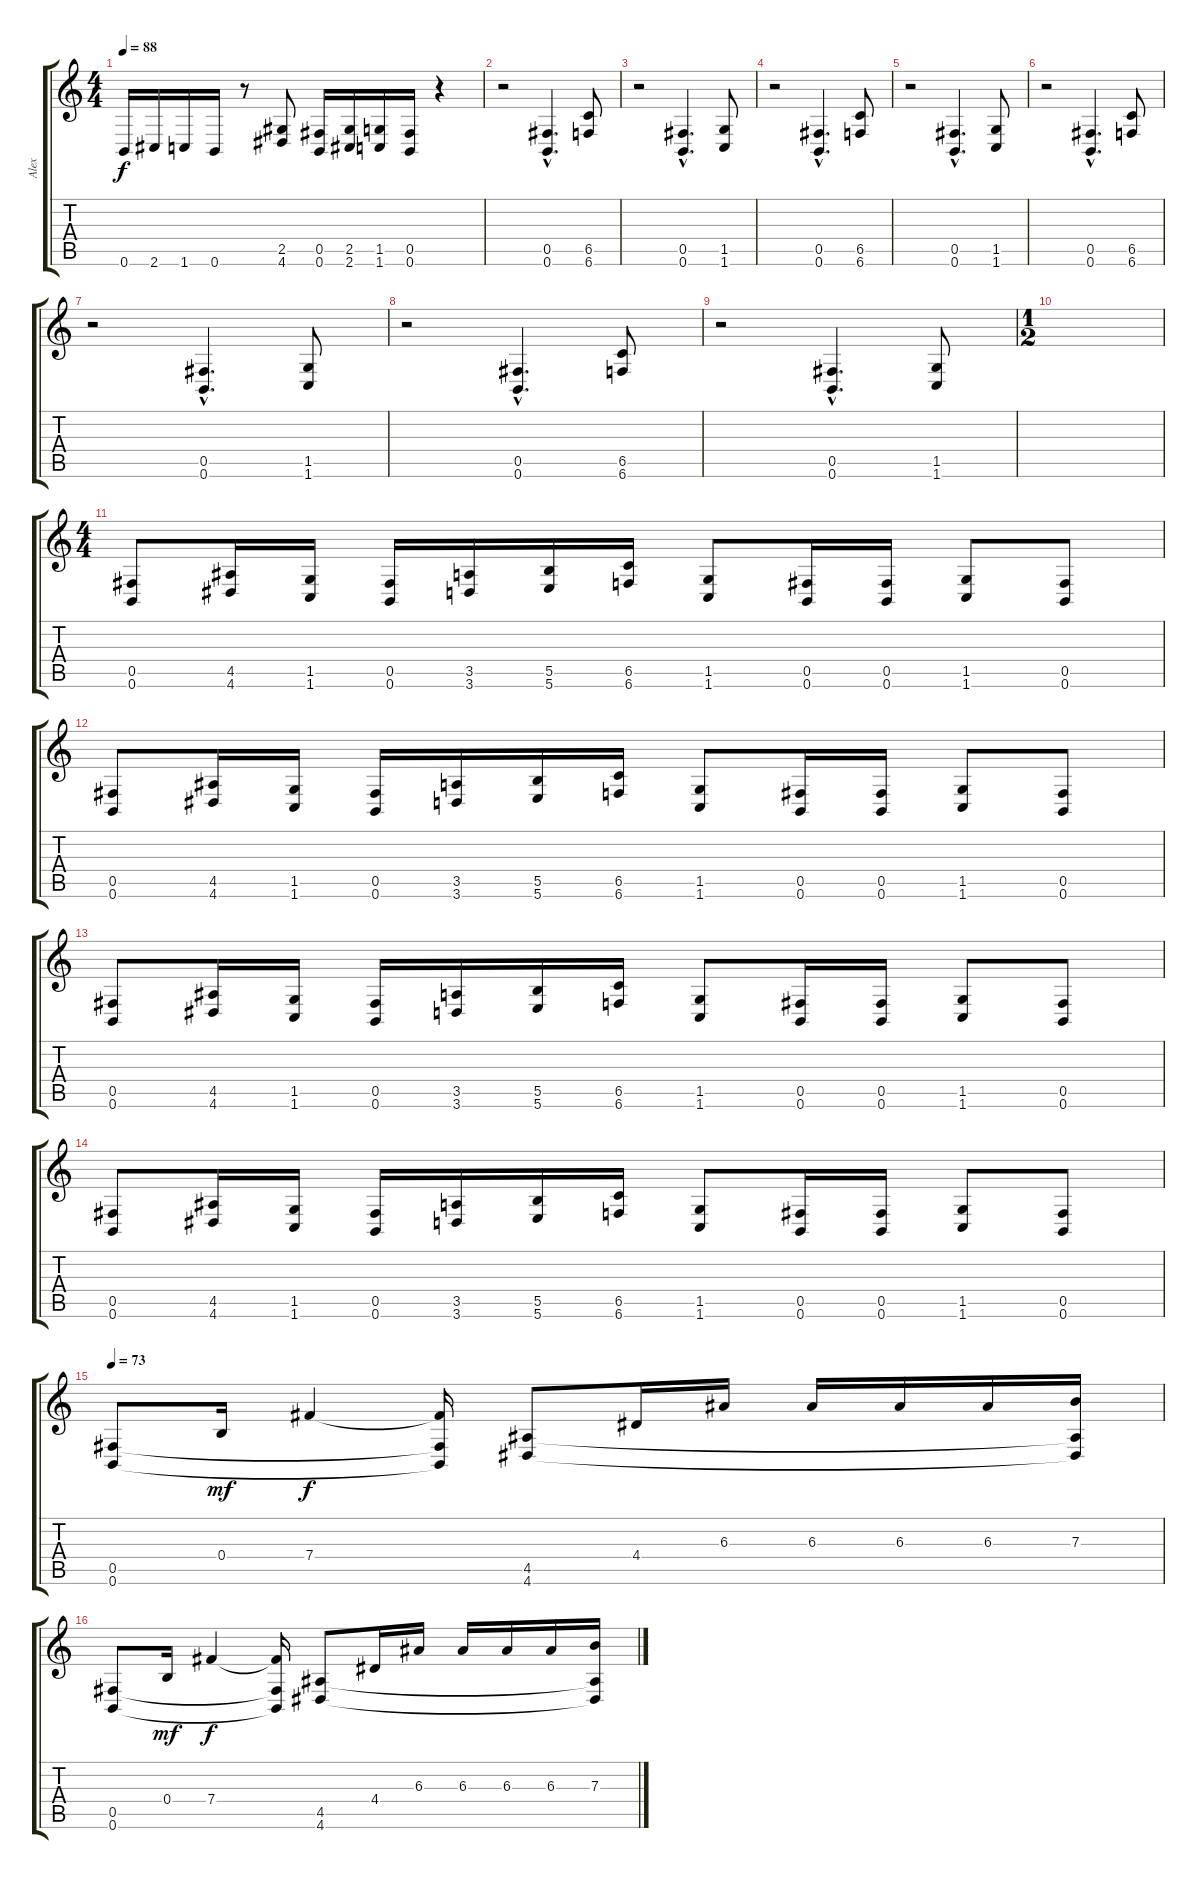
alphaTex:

\track ("Alex" "Alex") {instrument distortionguitar}
\staff {score tabs}
\tuning (Db4 Ab3 E3 B2 Gb2 B1) {hide}
\ts (4 4)
\tempo 88
\clef g2
\ks c
0.6.16{dy f} 2.6.16 1.6.16 0.6.16 r.8 (2.5 4.6).8 (0.5 0.6).16 (2.5 2.6).16 (1.5 1.6).16 (0.5 0.6).16 r.4 |
r.2 (0.5{hac} 0.6{hac}).4{d} (6.5 6.6).8 |
r.2 (0.5{hac} 0.6{hac}).4{d} (1.5 1.6).8 |
r.2 (0.5{hac} 0.6{hac}).4{d} (6.5 6.6).8 |
r.2 (0.5{hac} 0.6{hac}).4{d} (1.5 1.6).8 |
r.2 (0.5{hac} 0.6{hac}).4{d} (6.5 6.6).8 |
r.2 (0.5{hac} 0.6{hac}).4{d} (1.5 1.6).8 |
r.2 (0.5{hac} 0.6{hac}).4{d} (6.5 6.6).8 |
r.2 (0.5{hac} 0.6{hac}).4{d} (1.5 1.6).8 |
\ts (1 2)
|
\ts (4 4)
(0.5 0.6).8 (4.5 4.6).16 (1.5 1.6).16 (0.5 0.6).16 (3.5 3.6).16 (5.5 5.6).16 (6.5 6.6).16 (1.5 1.6).8 (0.5 0.6).16 (0.5 0.6).16 (1.5 1.6).8 (0.5 0.6).8 |
(0.5 0.6).8 (4.5 4.6).16 (1.5 1.6).16 (0.5 0.6).16 (3.5 3.6).16 (5.5 5.6).16 (6.5 6.6).16 (1.5 1.6).8 (0.5 0.6).16 (0.5 0.6).16 (1.5 1.6).8 (0.5 0.6).8 |
(0.5 0.6).8 (4.5 4.6).16 (1.5 1.6).16 (0.5 0.6).16 (3.5 3.6).16 (5.5 5.6).16 (6.5 6.6).16 (1.5 1.6).8 (0.5 0.6).16 (0.5 0.6).16 (1.5 1.6).8 (0.5 0.6).8 |
(0.5 0.6).8 (4.5 4.6).16 (1.5 1.6).16 (0.5 0.6).16 (3.5 3.6).16 (5.5 5.6).16 (6.5 6.6).16 (1.5 1.6).8 (0.5 0.6).16 (0.5 0.6).16 (1.5 1.6).8 (0.5 0.6).8 |
\tempo 73
(0.5 0.6).8 0.4.16{dy mf} 7.4.4{dy f} (7.4{t} 0.5{t} 0.6{t}).16 (4.5 4.6).8 4.4.16 6.3.16 6.3.16 6.3.16 6.3.16 (7.3 4.5{t} 4.6{t}).16 |
(0.5 0.6).8 0.4.16{dy mf} 7.4.4{dy f} (7.4{t} 0.5{t} 0.6{t}).16 (4.5 4.6).8 4.4.16 6.3.16 6.3.16 6.3.16 6.3.16 (7.3 4.5{t} 4.6{t}).16
